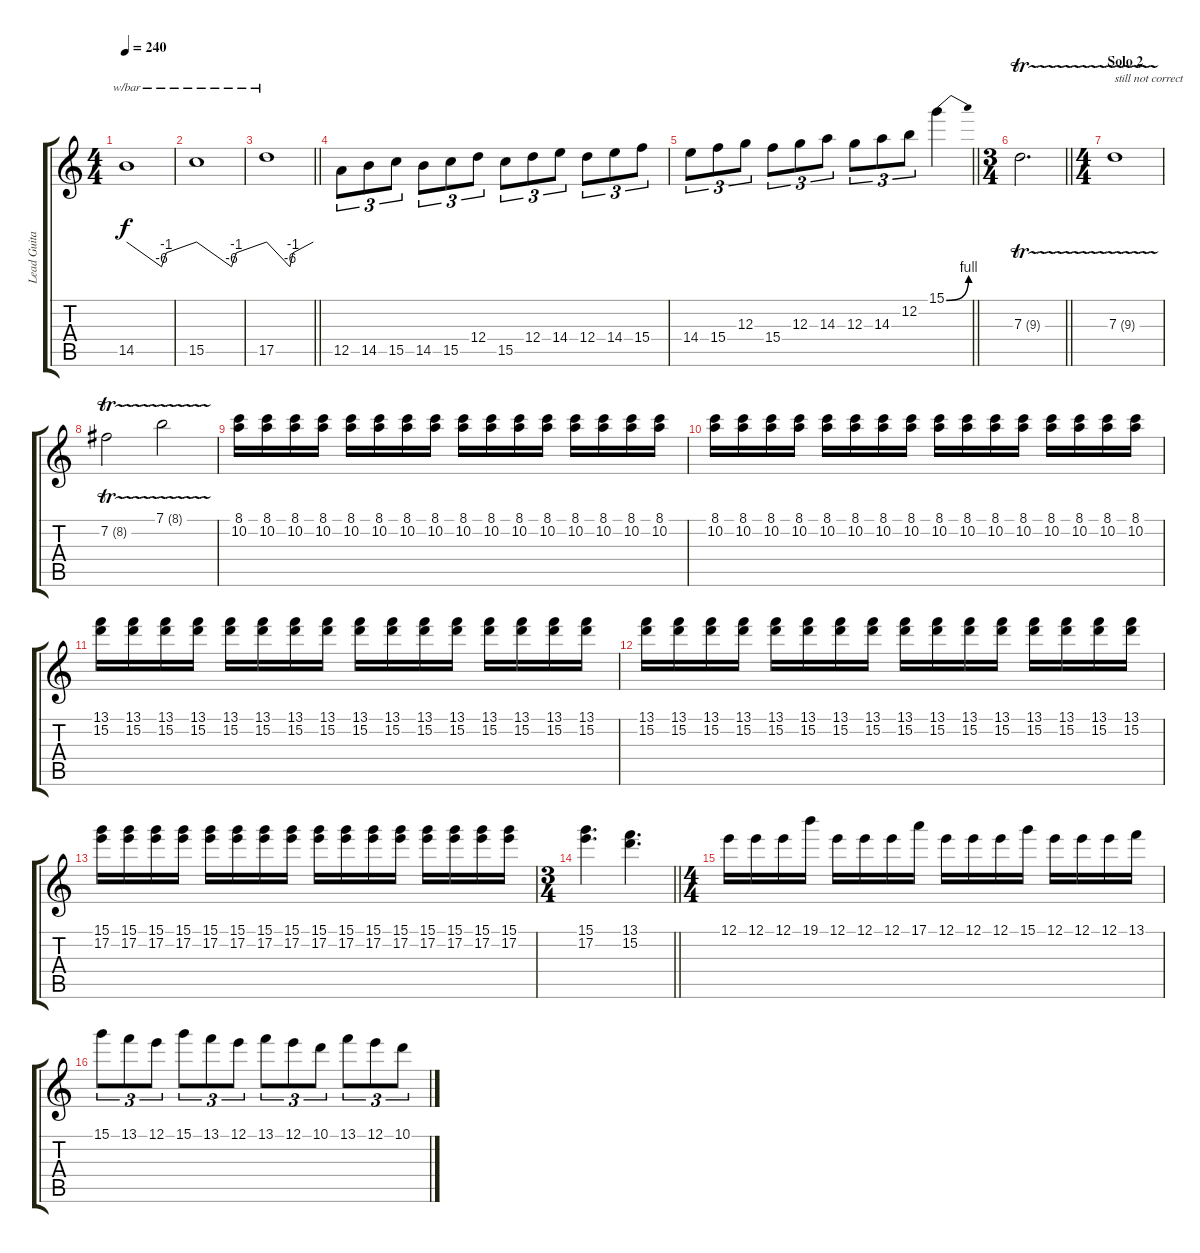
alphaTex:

\track ("Lead Guitar" "Lead Guita") {instrument distortionguitar}
\staff {score tabs}
\tuning (E4 B3 G3 D3 A2 E2) {hide}
\ts (4 4)
\tempo 240
\clef g2
\ks c
14.5.1{tbe (custom default 0 0 30 -24 34 -4 60 0) dy f} |
15.5.1{tbe (custom default 0 0 30 -24 34 -4 60 0)} |
\barLineRight lightlight
17.5.1{tbe (custom default 0 0 30 -24 34 -4 60 0)} |
12.5.8{tu (3 2)} 14.5.8{tu (3 2)} 15.5.8{tu (3 2)} 14.5.8{tu (3 2)} 15.5.8{tu (3 2)} 12.4.8{tu (3 2)} 15.5.8{tu (3 2)} 12.4.8{tu (3 2)} 14.4.8{tu (3 2)} 12.4.8{tu (3 2)} 14.4.8{tu (3 2)} 15.4.8{tu (3 2)} |
\barLineRight lightlight
14.4.8{tu (3 2)} 15.4.8{tu (3 2)} 12.3.8{tu (3 2)} 15.4.8{tu (3 2)} 12.3.8{tu (3 2)} 14.3.8{tu (3 2)} 12.3.8{tu (3 2)} 14.3.8{tu (3 2)} 12.2.8{tu (3 2)} 15.1{be (bend 0 0 60 4)}.4 |
\ts (3 4)
\barLineRight lightlight
7.3{tr (9 16)}.2{d} |
\ts (4 4)
\section ("" "Solo 2")
7.3{tr (9 16)}.1{txt "still not correct"} |
7.2{tr (8 32)}.2 7.1{tr (8 32)}.2 |
(8.1 10.2).16 (8.1 10.2).16 (8.1 10.2).16 (8.1 10.2).16 (8.1 10.2).16 (8.1 10.2).16 (8.1 10.2).16 (8.1 10.2).16 (8.1 10.2).16 (8.1 10.2).16 (8.1 10.2).16 (8.1 10.2).16 (8.1 10.2).16 (8.1 10.2).16 (8.1 10.2).16 (8.1 10.2).16 |
(8.1 10.2).16 (8.1 10.2).16 (8.1 10.2).16 (8.1 10.2).16 (8.1 10.2).16 (8.1 10.2).16 (8.1 10.2).16 (8.1 10.2).16 (8.1 10.2).16 (8.1 10.2).16 (8.1 10.2).16 (8.1 10.2).16 (8.1 10.2).16 (8.1 10.2).16 (8.1 10.2).16 (8.1 10.2).16 |
(13.1 15.2).16 (13.1 15.2).16 (13.1 15.2).16 (13.1 15.2).16 (13.1 15.2).16 (13.1 15.2).16 (13.1 15.2).16 (13.1 15.2).16 (13.1 15.2).16 (13.1 15.2).16 (13.1 15.2).16 (13.1 15.2).16 (13.1 15.2).16 (13.1 15.2).16 (13.1 15.2).16 (13.1 15.2).16 |
(13.1 15.2).16 (13.1 15.2).16 (13.1 15.2).16 (13.1 15.2).16 (13.1 15.2).16 (13.1 15.2).16 (13.1 15.2).16 (13.1 15.2).16 (13.1 15.2).16 (13.1 15.2).16 (13.1 15.2).16 (13.1 15.2).16 (13.1 15.2).16 (13.1 15.2).16 (13.1 15.2).16 (13.1 15.2).16 |
(15.1 17.2).16 (15.1 17.2).16 (15.1 17.2).16 (15.1 17.2).16 (15.1 17.2).16 (15.1 17.2).16 (15.1 17.2).16 (15.1 17.2).16 (15.1 17.2).16 (15.1 17.2).16 (15.1 17.2).16 (15.1 17.2).16 (15.1 17.2).16 (15.1 17.2).16 (15.1 17.2).16 (15.1 17.2).16 |
\ts (3 4)
\barLineRight lightlight
(15.1 17.2).4{d} (13.1 15.2).4{d} |
\ts (4 4)
12.1.16 12.1.16 12.1.16 19.1.16 12.1.16 12.1.16 12.1.16 17.1.16 12.1.16 12.1.16 12.1.16 15.1.16 12.1.16 12.1.16 12.1.16 13.1.16 |
15.1.8{tu (3 2)} 13.1.8{tu (3 2)} 12.1.8{tu (3 2)} 15.1.8{tu (3 2)} 13.1.8{tu (3 2)} 12.1.8{tu (3 2)} 13.1.8{tu (3 2)} 12.1.8{tu (3 2)} 10.1.8{tu (3 2)} 13.1.8{tu (3 2)} 12.1.8{tu (3 2)} 10.1.8{tu (3 2)}
